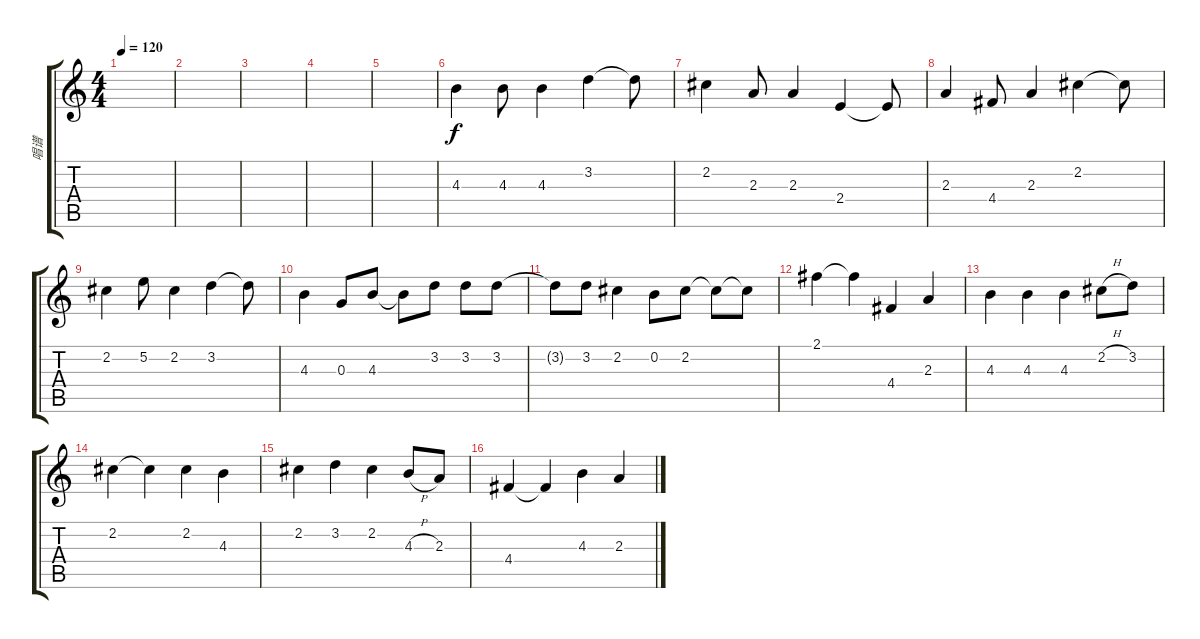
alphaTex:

\track ("唱谱" "唱谱") {instrument overdrivenguitar}
\staff {score tabs}
\tuning (E4 B3 G3 D3 A2 E2) {hide}
\ts (4 4)
\tempo 120
\clef g2
\ks c
|
|
|
|
|
4.3.4 4.3.8 4.3.4 3.2.4 3.2{t}.8 |
2.2.4 2.3.8 2.3.4 2.4.4 2.4{t}.8 |
2.3.4 4.4.8 2.3.4 2.2.4 2.2{t}.8 |
2.2.4 5.2.8 2.2.4 3.2.4 3.2{t}.8 |
4.3.4 0.3.8 4.3.8 4.3{t}.8 3.2.8 3.2.8 3.2.8 |
3.2{t}.8 3.2.8 2.2.4 0.2.8 2.2.8 2.2{t}.8 2.2{t}.8 |
2.1.4 2.1{t}.4 4.4.4 2.3.4 |
4.3.4 4.3.4 4.3.4 2.2{h}.8 3.2.8 |
2.2.4 2.2{t}.4 2.2.4 4.3.4 |
2.2.4 3.2.4 2.2.4 4.3{h}.8 2.3.8 |
4.4.4 4.4{t}.4 4.3.4 2.3.4
